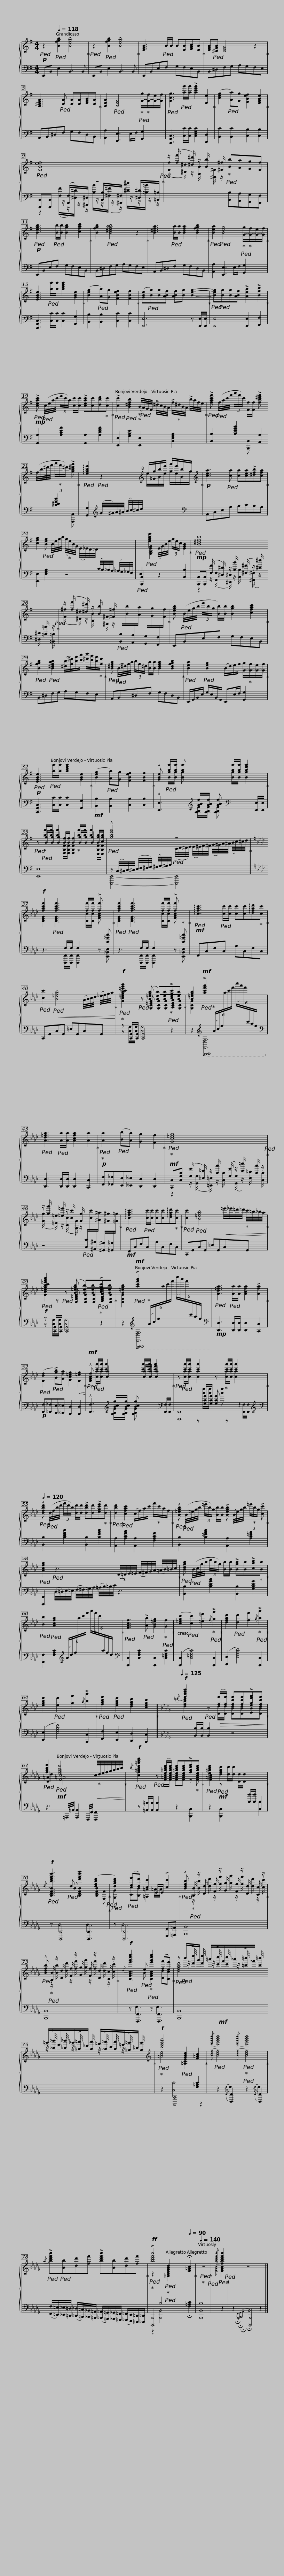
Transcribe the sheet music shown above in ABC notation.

X:1
%%score { ( 1 5 6 8 ) | ( 2 3 4 7 ) }
L:1/8
M:4/4
I:linebreak $
K:G
V:1 treble
V:5 treble
V:6 treble
V:8 treble
V:2 bass
V:3 bass
V:4 bass
V:7 bass
V:1
!p!!ped! z2!ped![Q:1/4=118] [Bfgb]2 [Begb]4!ped-up! |!ped! z2!ped! [Bfgb]2 [Begb]4!ped-up! | [EGB]3!ped! B/B/ B[EB][FAc][EB]!ped-up! | [EGB]!ped![^DGB] [DFA]4 z2!ped-up! | [B,^DFA]3!ped! [DA] [DA][DA][EGB][DA]!ped-up! |$ %5
 [B,EA]2!ped! [B,EG]4!ped-up!!ped! [G-g]/!ped-up![G-f]/[G-e]/[Gf]/ |!ped! [Gcg]3!ped! [ag']/[ag']/ !>![ac'e'g']2 [Ee]2!ped-up! | ([ceg]2!ped! [Aa])[Gg] [FBef]2 [EGBe]2!ped-up! |!ped! [FBef]8!ped!!ped-up! |$ x4!ped-up!!ped! [Bb][Aa][Gg][Ff] | %10
!p!!ped! [Begb]3!ped! [Bb]/[Bb]/ [Bgb]2 [cfac']2!ped-up! | [Bfgb]2!ped! [B^dfab]4 z2!ped-up! | [B^dfa]3!ped! [Ba]/[Ba]/ [Bdfa]2 [Bdfgb]2!ped-up! |$!ped! [Bea]2!ped! [Beg]4!ped-up!!ped! [G-g]/!ped-up![G-f]/[G-e]/[Gf]/!ped-up! | [EGBe]3!ped! [ag']/[ag']/ [ac'e'g']2 [GBe]2!ped-up! | %15
 ([Beg]2!ped! [Aa])[Gg] [FBef]2 [FBf]2!ped-up! | ([GBe]!ped![Bg])[Bg][ABf] [ABf][Bg] [Beg]2-!ped-up! |!ped! [Beg]!ped![Bg][Bg][ABf] !>![Aea]2 !>![Bfb]2!ped-up! |$!mp!!ped! !>![ceac']!ped! (c/4e/4a/4c'/4 (3e'/c'/a/) [cc']/[cc']/ !>![ceac'][cc'][dbd']!ped-up![cc']!ped-up! |!ped! !>![cc']2!ped! [B^dfb]2!ped-up! (!>!B/4!ped!A/4)G/4F/4 !>!^d/4c/4B/4A/4 !>!f/4!ped-up!^d/4B/4A/4 !>!b/4a/4f/4e/4!ped-up! |$ %20
!ped! !>![fac'f']!ped! (f/4a/4c'/4f'/4 (3a'/f'/c'/) [Ff]/[Ff]/ !>![fb^d'f'] (f/4b/4^d'/4f'/4 (3a'/!ped-up!f'/^d'/) !>![gb^d'g']!ped-up! |!ped! !arpeggio![egbe']2!ped! z2[K:treble+8] e/g/b/e'/ g'/e'/b/g/!ped-up! |$[K:treble]!p! [cea]3!ped! [ca] [ca][cea]!>![^dfb][cfa]!ped-up! | [cfa]2!ped! [Beg] (B/4e/4)g/4b/4 (g/4!ped-up!e/4)B/4G/4 (E/4_E/4)D/4_D/4[I:staff +1] (C/4B,/4)_B,/4A,/4 (_A,/4G,/4)_G,/4F,/4 |!ped! E,2!ped![I:staff -1] [egbe']2 (E/4G/4)B/4e/4 (3g/e/c/ [EGB]2!ped-up! |$ %25
!mp!!ped! [B^dfb]8!ped!!ped-up! | x4!ped![I:staff +1] [B,,B,]/[I:staff -1][Bb]/[I:staff +1][A,,A,]/[I:staff -1][Aa]/[I:staff +1] [G,,G,]/[I:staff -1][Gg]/[I:staff +1][F,,F,]/[I:staff -1][Ff]/!ped-up! |$ [Begb]!ped! (B/4e/4g/4b/4 (3e'/b/g/ [Bb]/)[Bb]/ [Bgb]2 [cfac']2!ped-up! |!ped! [Bfgb]2!ped! [B^dfab]2 ([^db]/[f^d']/)[bf']/[c'a']/ [^d'b']/[c'g']/[bf']/!ped-up![fd']/!ped-up! |!ped! [B^dfa]!ped! (B/4^d/4)f/4a/4 (3b/f/^d/ [Ba]/[Ba]/ [Bdfa]2 [Bdfgb]2!ped-up! |$ %30
!ped! [Bea]2!ped! [Beg]2 (B/d/)e/f/ [G-g]/!ped-up![G-f]/[G-e]/[Gf]/!ped-up! |!p!!ped! [EGBe]3!ped! [ag']/[ag']/ [ac'e'g']2 [GBe]2!ped-up! | ([Beg]2!ped! [Aa])[Gg] [FBef]2 [FBf]2!ped-up! | !^![GBe]!ped! [bg']/[bg']/ [bg'] x2 [bg']/[bg']/ [be'g']2!ped-up! |$!ped! z!ped-up!!ped! [bg']/[bg']/ [bg']2 x!ped-up! [bg']/[bg']/ [bg']2 | %35
!ped! !^![gbe'g']4!ped! z4!ped-up! ||$[K:Ab]!f! [fac'f']2!ped! [fac'f']3 [ff']/[ff']/ !>![ff'] x!ped-up! |!ped! [fac'f']2!ped! [fac'f']3 [ff']/[ff']/ !>![ff']!ped-up! x!ped-up! |!mf!!ped! !arpeggio![cfac']3!ped! [cc']/[cc']/ [cc'][cc']!arpeggio![dfad']!ped-up![cc']!ped-up! |!ped! [cc']2!ped!!<(! [B=egb]4 (A/4B/4)c/4d/4 (_e/4f/4)g/4a/4!<)!!ped-up! |$ %40
!f!!ped!!ped-up! [bc'=e'g'b']2!ped! z ([B=egb] [Beb])[Beb]!ped-up!!ped!!>![cegc'][Beb]!ped-up! | [B=egb]2!ped!!mf! !>![ac'f'a']2!ped-up! x x x2 |!ped! [Ad=fa]3!ped! [Aa]/[Aa]/ [Acfa]2 [Aa]2!ped-up! |!p!!ped!!ped-up! [Aa]2!ped! ([Bb][Aa]) [Gg]2 [Ff]2!ped-up! |$!mf!!ped!!ped-up! [Gc=eg]8!ped!!ped-up! | %45
 x4!ped![I:staff +1] [C,C]/[I:staff -1][cc']/[I:staff +1][^A,,^A,]/[I:staff -1][^A^a]/[I:staff +1] [^G,,^G,]/[I:staff -1][^G^g]/[I:staff +1][=G,,=G,]/[I:staff -1][=G=g]/!ped-up! |!ped! !arpeggio![cfac']3!ped! [cc']/[cc']/ [cc'][cc']!arpeggio![dfad']!ped-up![cc']!ped-up! |$!ped! [cc']2!ped! [B=egb]4!<(! =e'/4_e'/4=d'/4_d'/4!ped-up! c'/4=b/4_b/4a/4!<)!!ped-up! |!ped! [bc'=e'g'b']2!ped! z ([B=egb] [Beb])[Beb]!ped!!ped-up!!>![cegc'][Beb]!ped-up! | [B=egb]2!ped!!mf! !>![ac'f'a']2!ped-up! x x x2 | %50
!ped! [Ad=fa]3!ped! [Aa]/[Aa]/ [Acfa]2 !>![Afa]2!ped-up! |$!ped! ([Fdf]2!ped! !>![Bgb])[Afa] [Gc=eg]2!<(! [F=eg]2!ped-up!!<)! |!mf!!ped! !^![FAcf]!ped! [c'a']/[c'a']/ [c'a']2 x [c'a']/[c'a']/ [c'f'a']2!ped-up! |!ped! z!ped! [c'a']/[c'a']/ [c'a']2 z!ped-up! [c'a']/[c'a']/ [c'a']2!ped-up! |$!ped![Q:1/4=120] !^![dfbd']!ped! (d/4f/4b/4d'/4 (3f'/d'/b/) [dd']/[dd']/ !>![dbd'][dd']!>![egc'e']!ped-up![dd']!ped-up! | %55
!ped! [dbd']2!ped! [cfac']2 (c/f/)a/c'/ f'/!ped-up!c'/a/f/!ped-up! |!ped! !^![B=egb]!ped! (B/4=e/4g/4b/4 (3=e'/b/g/) [Bb]/[Bb]/ !>![Begb] (B/4e/4)g/4b/4 (3=e'/!ped-up!b/g/ !>![cc']!ped-up! |$!ped! [Acfa]2!ped! z3 (D/4!ped-up!=D/4)E/4=E/4 (F/4^F/4)G/4A/4 (=A/4B/4)=B/4c/4!ped-up! |!ped! [Bdgb]!ped! (B/4c/4g/4b/4 (3d'/b/g/) [Bb]/[Bb]/ !>![Bgb][Bb]!>![cac']!ped-up![Bb]!ped-up! |$!ped! [Bb]2!ped! [Acfa]2[I:staff +1] (6:4:6(A/d/)f/[I:staff -1]a/c'/f'/ (6:4:6(a'/!ped-up!f'/)c'/[I:staff +1]a/f/d/!ped-up! | %60
!ped![I:staff -1] [FAcf]3!ped! !>![Aa] [GB=eg]2!ped-up!!ped! [Gf]2!ped-up! | ([c=egc']2!ped! [cc']2) [=e=e']2!ped-up!!ped!{/f} !>![gg']2!ped-up! | [dfad']2!ped! [dd']2 [ff']2!ped-up!!ped!{/g} !>![aa']2!ped-up! | [egbe']2!ped! [ee']2 [gg']2{/a} !>![bb']2!ped-up! |!ped! [fac'f']2!ped! [egbe']2 [dfad']2 [cegc']2!ped-up! ||$ %65
[K:Db]!f!!ped![Q:1/4=125]{/=d'} [f'b'd''f'']2!ped! z!>(! ([ff']/[ff']/) [fc'f'][fc'f']!>![ge'g'][fc'f']!ped-up!!>)! |!ped! [fac'f']2!ped! [egbe']4!<(! (c/4!ped-up!d/4)e/4f/4g/4a/4b/4c'/4!ped-up!!<)! |!f!!ped!{/c'} [e'=a'c''e'']2!ped! z ([e=ac'e']/[eac'e']/) [e=ac'e'][eac'e']!>![fad'f']!ped-up![eac'e']!ped-up! |!ped! [e=ac'e']2!ped!!mf! [dfad']2 [Dd]/[Dd]/ x[I:staff +1] [B,,B,]2!ped-up! |$!f!!ped![I:staff -1]{/d} [bd'f'b']3!ped! d [d'f'b'd'']2 ([dfbd']2!ped-up!!ped!!ped-up! | %70
!ped! [dgbd']2)!ped! ([ee'][dd']) [cc']2 !>![cc']2!ped-up! |!ped! !^![Bdfb]!ped-up!!ped! x4 x2 x!ped-up! |!ped! !^![Bdfb]!ped-up!!ped! x x2 x4!ped-up! |$!f!!ped!{/d} [e'g'c''e'']3!ped! e!ped-up!!ped! [e'g'c''e'']2 ([ff'][ee'])!ped-up! |!ped! z!ped! b'/g'/ =a'/f'/_a'/_f'/ =g'/e'/_g'/_d'/ =f'/c'/=e'/=b/!ped-up! |$ %75
[K:treble]!f!!ped!!ped-up! [c'e'g'c'']4!ped! [GBd]2 [F=Ac]2!ped-up! |!ped!{/[f'b'd''f'']} [f'b'd''f'']4!ped!!ped-up!!ped!{/[f'b'd''f'']} [f'b'd''f'']4!ped-up! |!ped!{/a} !>![bd'f'b']!ped![Bb][dd'][ff'] !>![bd'f'b'][Bb][dd'][ff']!ped-up! |$!ff!!ped!!ped-up! !>![bd'f'b']4!ped![Q:1/4=100]!ped-up!!ped! [GBd]2[Q:1/4=90] !fermata![F=Ac]2!ped-up! |[Q:1/4=140]!ped!!ped-up! z8!ped-up!!ped! | %80
!ped!{/[bd'f'b']} [bd'f'b']2!ped!!ped-up! | z8 |] %82
V:2
 E,,B,, E,2 B,,3 B,, | E,,B,, E,2 B,,3 B,, | E,,B,,E,F, G,F,E,B,, | B,,^D,F,G, A,G,F,E, | A,,B,,^D,F, G,F,D,B,, |$ %5
 [A,,A,]2 [E,,E,]3 E,/F,/ [G,,G,]2 | [C,,G,,C,]3 [C,C]/[C,C]/ [C,E,G,C]2 [D,,D,]2 | [B,,C]2 [B,,C]2 [C,B,]2 [C,B,]2 | z8 |$ x4 [B,,B,][A,,A,][G,,G,][F,,F,] | %10
 E,,B,,E,F, G,F,E,B,, | B,,^D,F,G, A,G,F,E, | A,,B,,^D,F, G,F,D,B,, |$ [A,,A,]2 [E,,E,]3 E,/F,/ [G,,G,]2 | [C,,G,,C,]3 [C,C]/[C,C]/ [C,C]2 [G,,G,]2 | %15
 [B,,B,]2 [B,,B,]2 [C,C]2 [C,C]2 | [E,,E,]6 z [E,,E,]/[E,,E,]/ | [E,,E,]4 [E,,E,]2 [F,,F,]2 |$ [G,,A,]2 [A,CEA]2 [G,,A,]2 [A,DFA]2 | [E,,E,]2 [G,B,E]2 [E,,E,]2 [B,,E,G,B,]2 |$ %20
 [B,,B,]2 [B,EGB]2 [A,,A,]2 [C^DFB]2 | [G,,G,]2[K:treble] (G/4^G/4)A/4^A/4 (B/4c/4)^c/4d/4[I:staff -1] e/=G/B/e/ g/e/B/[I:staff +1][K:bass][I:staff -1]g/ |$[I:staff +1] A,,C,E,A, B,CB,A, | [E,,E,]2 [E,G,B,]2 z4 | [B,,,B,,]2[I:staff -1] [G,B,EG]2[I:staff +1] z2 [B,,B,]2 |$ %25
 x8 | x8 |$ E,,B,,E,F, G,F,E,B,, | B,,^D,F,G, A,G,F,E, | A,,B,,^D,F, G,F,D,B,, |$ %30
 E,,/G,,/B,,/E,/ G,/E,/B,,/G,,/ E,,E,/F,/ [G,,G,]2 | [C,,G,,C,]3 [C,C]/[C,C]/ [C,C]2 [G,,G,]2 |!mf! [B,,B,]2 [B,,B,]2 [C,B,]2 [C,B,]2 | !^![E,,E,]3[K:treble] [ABf]/[ABf]/ [ABf][K:bass] x2 [E,,E,]/[E,,E,]/ |$ [E,,E,]8 | %35
 z (C,/4^C,/4)D,/4^D,/4 (E,/4F,/4^F,/4G,/4) (^G,/4A,/4)^A,/4B,/4[I:staff -1] (C/4D/4^D/4E/4) (E/4^E/4)F/4^F/4 (G/4^G/4)A/4^A/4 (B/4c/4)^c/4d/4 ||$[K:Ab][I:staff +1] z3 F,/F,/ F,2 z [E_Be] | z3 F,/F,/ F,2 z [E_Be] | F,,C,F,C, A,C,F,C, | C,,G,,C,G,, =E,G,,C,G,, |$ %40
[I:staff -1] [Gc=eg]2[I:staff +1] x x x2 z2 | z2[K:treble]!8vb(! [F,,F,]6!8vb)! |[K:bass] [D,,D,]3 [D,,D,]/[D,,D,]/ [D,,D,]2 [C,,C,]2 | [F,,F,][_F,,_F,][E,,E,][__E,,__E,] [D,,D,]2 [D,,D,]2 |$ x8 | %45
 z4 x4 |!mf! F,,C,F,C, A,C,F,C, |$ C,,G,,C,G,, =E,G,,C,G,, |!f![I:staff -1] [Gc=eg]2[I:staff +1] x x x2 z2 | z2[K:treble]!8vb(! [F,,F,]6!8vb)! | %50
[K:bass]!mp! [D,,D,]3 [D,,D,]/[D,,D,]/ [D,,D,]2 [C,,C,]2 |$!p! [F,,F,][_F,,_F,][E,,E,][__E,,__E,] [D,,D,]2 [D,,D,]2 | !^![F,,F,]3[K:treble] [Bcg]/[Bcg]/ [Bcg] x2[K:bass] [F,,F,]/[F,,F,]/ | [F,,,F,,]8[K:treble][K:bass] |$ [B,,B,]2 [B,DFB]2 [B,,B,]2 [B,EGB]2 | %55
 [A,,A,]2 [A,CFA]2 [A,,A,]2 [F,A,CF]2 | [B,,B,]2 [B,=EGB]2 [A,,A,]2 [A,C=EG]2 |$ [F,,,F,,]2 (D,/4=D,/4)E,/4=E,/4 (F,/4^F,/4)=G,/4A,/4 (=A,/4B,/4)=B,/4C/4 z3 | [B,,B,]2 [B,DGB]2 [B,,B,]2 [G,B,DG]2 |$ [F,,F,]2 [F,A,C]2[K:treble] x2 x2 | %60
[K:bass] [C,,C,]2 [C,F,A,C]2 [C,,C,]2 [C,=E,G,C]2 | ([C,,C,]2 [C,=E,G,C]4) [C,,C,]2 | ([D,,D,]2 [D,F,A,D]4) [C,,C,]2 | ([E,,E,]2 [E,G,B,E]4) [C,,C,]2 | [F,,F,]2 [E,,E,]2 [D,,D,]2 [C,,C,]2 ||$ %65
[K:Db][I:staff -1] [dfbd']2[I:staff +1] [B,,B,]2 z4 | z3 =A,,,/4=A,,/4 [A,,,A,,]2 F,,,/4F,,/4 [F,,,F,,]2 | z [=A,,=A,]/[A,,A,]/ [A,,A,]2 x4 | z2 [B,,,B,,]2 x2 [B,,B,]2 |$ z [D,,,D,,]4 [D,,,D,,]3 | %70
 z [D,,,D,,]6 x | [B,,,B,,]8 | [B,,,B,,]8 |$ z [F,,,F,,]3 z [F,,,F,,]3 |!mf! x8 |$ %75
 z2 [C,,,C,,]4 z2 | z2{/F,,} [F,,,F,,]2 z2{/F,,} [F,,,F,,]2 | ([F,,F,]/[=E,,=E,]/)[_E,,_E,]/[=D,,=D,]/ ([_D,,_D,]/[=C,,=C,]/)[_C,,_B,,]/[=B,,,=A,,]/ ([_B,,,_A,,]/[=A,,,=G,,]/)[_A,,,_G,,]/[=G,,,=F,,]/ ([_G,,,_F,,]/[F,,,E,,]/)[=E,,,=D,,]/[_E,,,_D,,]/ |$ [B,,,,B,,,]4 x4 | [B,,,B,,]8 | %80
 z2 | z2 [B,,,,B,,,]4 z2 |] %82
V:3
 x8 | x8 | x8 | x8 | x8 |$ %5
 x8 | x8 | x8 | [B,,,B,,][B,,,B,,] z/ ([F,,F,]/z/)[^D,,^D,]/ z/ [B,,B,]/z/([^F,,^F,]/ z/) [^D,^D]/z/[=B,,=B,]/ |$ x8 | %10
 x8 | x8 | x8 |$ x8 | x8 | %15
 x8 | x8 | x8 |$ x8 | x8 |$ %20
 x3 [B,,,B,,] x x2 [A,,,A,,] | x2[K:treble] x11/2[K:bass] x/ |$ x8 | x8 | x8 |$ %25
 [B,,,B,,][B,,,B,,] ([F,F]/ x/ [^D,^D]/) z/ [B,B]/ x/ ([^F,^F]/ z/) [^D^d]/ x/ [=B,=B]/ z/ | x8 |$ x8 | x8 | x8 |$ %30
 x8 | x8 | x8 | x2[K:treble] x [A,B,F]/[A,B,F]/ [A,B,F][K:bass] x3 |$ x8 | %35
 x8 ||$[K:Ab] z3 [F,,,F,,]/[F,,,F,,]/ [F,,,F,,]2 z [E,,_B,,E,] | x3 [F,,,F,,]/[F,,,F,,]/ [F,,,F,,]2 z [E,,_B,,E,] | x8 | x8 |$ %40
 z [C,,G,,]/[C,,G,,]/ [C,,G,,]4 x2 | x2[K:treble]!8vb(! x6!8vb)! |[K:bass] x8 | x8 |$ [C,,C,][C,G,C] ([G,G]/ x/ [=E,=E]/) z/ [Cc]/ x/ ([G,G]/ z/) [E=e]/ x/ [Cc]/ z/ | %45
 x8 | x8 |$ x8 | z [C,,G,,]/[C,,G,,]/ [C,,G,,]4 x2 | x2[K:treble]!8vb(! x6!8vb)! | %50
[K:bass] x8 |$ x8 | x3[K:treble] [B,CG]/[B,CG]/ [B,CG] x/[K:bass] x5/2 | x2[K:treble] z [G,CG]/[G,CG]/ [G,CG] z z2[K:bass] |$ x8 | %55
 x8 | x8 |$ x8 | x8 |$ x4[K:treble] x4 | %60
[K:bass] x8 | x8 | x8 | x8 | x8 ||$ %65
[K:Db] x [B,,B,]/[B,,B,]/ x[I:staff -1] [Dd]/[Dd]/ [DBd][DBd][EBe][DBd] | d2!mf! =A4 x2 | x4[I:staff +1] z2 [B,,,B,,]2 | x2 x4 x2 |$ z D,4 D,3 | %70
 z D,6 x | x8 | x8 |$ z F,3 z F,3 | x8 |$ %75
 x2 [C,C]4 [F,=A,]2 | z2{/F,} F,2 z2{/F,} F,2 | x8 |$ z2 [B,,,B,,]4 !fermata![F,=A,C]2 | B,8 | %80
 x2 | x2{/!fermata!F,,!fermata!G,,!fermata!A,,} !fermata!B,,4 z2 |] %82
V:4
 x8 | x8 | x8 | x8 | x8 |$ %5
 x8 | x8 | x8 | z2 ([F,F]/z/)[^D,^D]/ z/ [B,B]/z/([^F,^F]/ z/) [^D^d]/z/[=B,=B]/ z/ |$ x8 | %10
 x8 | x8 | x8 |$ x8 | x8 | %15
 x8 | x8 | x8 |$ x8 | x8 |$ %20
 x8 | x2[K:treble] x11/2[K:bass] x/ |$ x8 | x8 | x8 |$ %25
 x8 | x8 |$ x8 | x8 | x8 |$ %30
 x8 | x8 | x8 | x2[K:treble] x3[K:bass] x3 |$ x8 | %35
 x8 ||$[K:Ab] x8 | x8 | x8 | x8 |$ %40
 x8 | x2[K:treble]!8vb(! x6!8vb)! |[K:bass] x8 | x8 |$ x8 | %45
 x8 | x8 |$ x8 | x8 | x2[K:treble]!8vb(! x6!8vb)! | %50
[K:bass] x8 |$ x8 | x3[K:treble] x5/2[K:bass] x5/2 | x3/2[K:treble] x11/2[K:bass] x |$ x8 | %55
 x8 | x8 |$ x8 | x8 |$ x4[K:treble] x4 | %60
[K:bass] x8 | x8 | x8 | x8 | x8 ||$ %65
[K:Db] x8 | x8 | x8 | x8 |$ x8 | %70
 x8 | x8 | x8 |$ x8 | x8 |$ %75
 x8 | x8 | x8 |$ x8 | x8 | %80
 x2 | x8 |] %82
V:5
 x8 | x8 | x8 | x8 | x8 |$ %5
 x8 | x8 | x8 | x8 |$ z/ ([ff']/ x/ [^d^d']/) z/ [Bb]/ x/ [^F^f]/ x4 | %10
 x8 | x8 | x8 |$ x8 | x8 | %15
 x8 | x8 | x8 |$ x8 | x8 |$ %20
 x8 | x4[K:treble+8] x4 |$[K:treble] x8 | x8 | x8 |$ %25
 x8 | z/ ([ff']/ x/ [^d^d']/) z/ [Bb]/ x/ [^F^f]/ x4 |$ x8 | x8 | x8 |$ %30
 x8 | x8 | x8 | x [Bg]/[Bg]/ [Bg] x2 [Bg]/[Bg]/ [Bg]2 |$ x [Bg]/[Bg]/ [Bg]2 x [Bg]/[Bg]/ [Bg]2 | %35
 x8 ||$[K:Ab] [CEG]2 [CEG]3 [Cc]/[Cc]/ [FAc] x | [CEG]2 [CEG]3 [Cc]/[Cc]/ [FAc] x | x8 | x8 |$ %40
 x2 z [G,C=EG] [G,CG][G,CG][A,CEA][G,CG] | [G,CG]2 x2[I:staff +1] (6:4:6(A/c/)f/[I:staff -1]a/c'/f'/ (6:4:6(c''/a'/)f'/[I:staff +1]c'/a/f/ | x8 | x8 |$ x8 | %45
[I:staff -1] z/ [gg']/ x/ [=e=e']/ z/ [cc']/ x/ [Gg]/ x4 | x8 |$ x8 | x z x [G,C=EG] [G,CG][G,CG][A,CEA][G,CG] | [G,CG]2 x2[I:staff +1] (6:4:6(A/c/)f/[I:staff -1]a/c'/f'/ (6:4:6(c''/a'/)f'/[I:staff +1]c'/a/f/ | %50
 x8 |$ x8 | x2[I:staff -1] [ca]2 x [ca]/[ca]/ [ca]2 | z [ca]/[ca]/ [ca]2 z [ca]/[ca]/ [ca]2 |$ x8 | %55
 x8 | x8 |$ x8 | x8 |$ x8 | %60
 x8 | x8 | x8 | x8 | x8 ||$ %65
[K:Db] x8 | [D=A]2 [Fc]4 x2 | [cf=ac']2 z [F=Ac]/[FAc]/ [F=Ac][FAc] z [FAc] | [F=Ac]2 z [dd']/[dd']/ x[I:staff +1] [B,B]/[B,B]/ x2 |$[I:staff -1] [B,DFB]3 B [B,DFB]2 [B,DFB]2 | %70
 [G,G]2 [Cc][B,B] [=A,=A]2[I:staff +1] [G,,,G,,][=A,,,=A,,] | x[I:staff -1] ([B,B]/ z/) [Dd]/ x/ [Ff]/ z/ [Gg]/ x/ [Ff]/ z/ [Dd]/ x/ [Cc]/ z/ | x ([B,B]/ z/) [Dd]/ x/ [Ff]/ z/ [Gg]/ x/ [Ff]/ z/ [Dd]/ x/ [Cc]/ z/ |$ [CFAc]3 B [CFAc]2 [Dd][Cc] | x z/4 !>![d'd'']/4 x/4 [d'd'']/4 z/4 !>![c'c'']/4 x/4 [c'c'']/4 z/4 !>![=b=b']/4 x/4 [b=b']/4 z/4 !>![_b_b']/4 x/4 [_b_b']/4 z/4 !>![=a=a']/4 x/4 [aa']/4 z/4 !>![_a_a']/4 x/4 [aa']/4 z/4 !>![=g=g']/4 x/4 [gg']/4 |$ %75
[K:treble] [=Ace]4 [=A,CE]2[I:staff +1] C2 |[I:staff -1]{/[Bdf]} [Bdf]4{/[Bdf]} [Bdf]4 | x8 |$ z2[I:staff +1] B,4 x2 | x8 | %80
[I:staff -1]{/[FAc]} [FAcf]2 | x8 |] %82
V:6
 x8 | x8 | x8 | x8 | x8 |$ %5
 x8 | x8 | x8 | x8 |$ ([Ff]/ x/ [^D^d]/) z/ [B,B]/ x/ [^F,^F]/ z/ x4 | %10
 x8 | x8 | x8 |$ x8 | x8 | %15
 x8 | x8 | x8 |$ x8 | x8 |$ %20
 x8 | x4[K:treble+8] x4 |$[K:treble] x8 | x8 | x8 |$ %25
 x8 | ([F^f]/ x/ [^D^d]/) z/ [B,B]/ x/ [^F,^F]/ z/ x4 |$ x8 | x8 | x8 |$ %30
 x8 | x8 | x8 | x8 |$ x3 [Bf]/[Bf]/ [Bf]2 x [Bgb]/[cgb]/ | %35
 x8 ||$[K:Ab] x8 | x8 | x8 | x8 |$ %40
 x8 | x8 | x8 | x8 |$ x8 | %45
 ([Gg]/ x/ [=E=e]/) z/ ([Cc]/ x/ [G,G]/) z/ x4 | x8 |$ x8 | x8 | x8 | %50
 x8 |$ x8 | x8 | x8 |$ x8 | %55
 x8 | x8 |$ x8 | x8 |$ x8 | %60
 x8 | x8 | x8 | x8 | x8 ||$ %65
[K:Db] x8 | x8 | x8 | x8 |$ x8 | %70
 x5 E/E/ x2 | x z/ [Bb]/ x/ [dd']/ z/ [ff']/ x/ [gg']/ z/ [ff']/ x/ [dd']/ z/ [cc']/ | x z/ [Bb]/ x/ [dd']/ z/ [ff']/ x/ [gg']/ z/ [ff']/ x/ [dd']/ z/ [cc']/ |$ x8 | [dfad']4 x4 |$ %75
[K:treble] x8 | x8 | x8 |$ x4 [=A,CE]2 x2 | x8 | %80
 x2 | x8 |] %82
V:7
 x8 | x8 | x8 | x8 | x8 |$ %5
 x8 | x8 | x8 | x8 |$ x8 | %10
 x8 | x8 | x8 |$ x8 | x8 | %15
 x8 | x8 | x8 |$ x8 | x8 |$ %20
 x8 | x2[K:treble] x11/2[K:bass] x/ |$ x8 | x8 | x8 |$ %25
 z2 z/ ([F,,F,]/ x/ [^D,,^D,]/) z/ [B,,B,]/ x/ ([^F,,^F,]/ z/) [^D,^C]/ x/ [=B,,=B,]/ | x8 |$ x8 | x8 | x8 |$ %30
 x8 | x8 | x8 | x2[K:treble] x3[K:bass] x3 |$ x8 | %35
 [E,,,E,,]4- [E,,,E,,]4 ||$[K:Ab] x8 | x8 | x8 | x8 |$ %40
 z [C,G,]/[C,G,]/ [C,G,]4 x2 | x2[K:treble]!8vb(! x6!8vb)! |[K:bass] x8 | x8 |$ z2 z/ ([G,,G,]/ x/ [=E,,=E,]/) z/ [C,C]/ x/ ([G,,G,]/ z/) [E,=D]/ x/ [C,C]/ | %45
 x8 | x8 |$ x8 | z [C,G,]/[C,G,]/ [C,G,]4 x2 | x2[K:treble]!8vb(! x6!8vb)! | %50
[K:bass] x8 |$ x8 | x3[K:treble] x5/2[K:bass] x5/2 | x2[K:treble] z [cg]/[cg]/ [cg] z x[K:bass] [F,,F,]/[F,,F,]/ |$ x8 | %55
 x8 | x8 |$ x8 | x8 |$ x4[K:treble] x4 | %60
[K:bass] x8 | x8 | x8 | x8 | x8 ||$ %65
[K:Db] x8 | x8 | x8 | x8 |$ x8 | %70
 x8 | x8 | x8 |$ x8 | [B,,,B,,]8 |$ %75
 x8 | x8 | x8 |$ x8 | x8 | %80
 x2 | x8 |] %82
V:8
 x8 | x8 | x8 | x8 | x8 |$ %5
 x8 | x8 | x8 | x8 |$ x8 | %10
 x8 | x8 | x8 |$ x8 | x8 | %15
 x8 | x8 | x8 |$ x8 | x8 |$ %20
 x8 | x4[K:treble+8] x4 |$[K:treble] x8 | x8 | x8 |$ %25
 x8 | x8 |$ x8 | x8 | x8 |$ %30
 x8 | x8 | x8 | x8 |$ x3 [F,B,F]/[F,B,F]/ [F,B,F]2 x [E,B,F]/[E,B,F]/ | %35
 x8 ||$[K:Ab] x8 | x8 | x8 | x8 |$ %40
 x8 | x8 | x8 | x8 |$ x8 | %45
 x8 | x8 |$ x8 | x8 | x8 | %50
 x8 |$ x8 | x [ca]/[ca]/ x6 | x8 |$ x8 | %55
 x8 | x8 |$ x8 | x8 |$ x8 | %60
 x8 | x8 | x8 | x8 | x8 ||$ %65
[K:Db] x8 | x8 | x8 | x8 |$ x7 [F,F] | %70
 x5 =A/A/ x2 | x8 | x8 |$ x8 | x8 |$ %75
[K:treble] x8 | x8 | x8 |$ x8 | x8 | %80
 x2 | x8 |] %82
